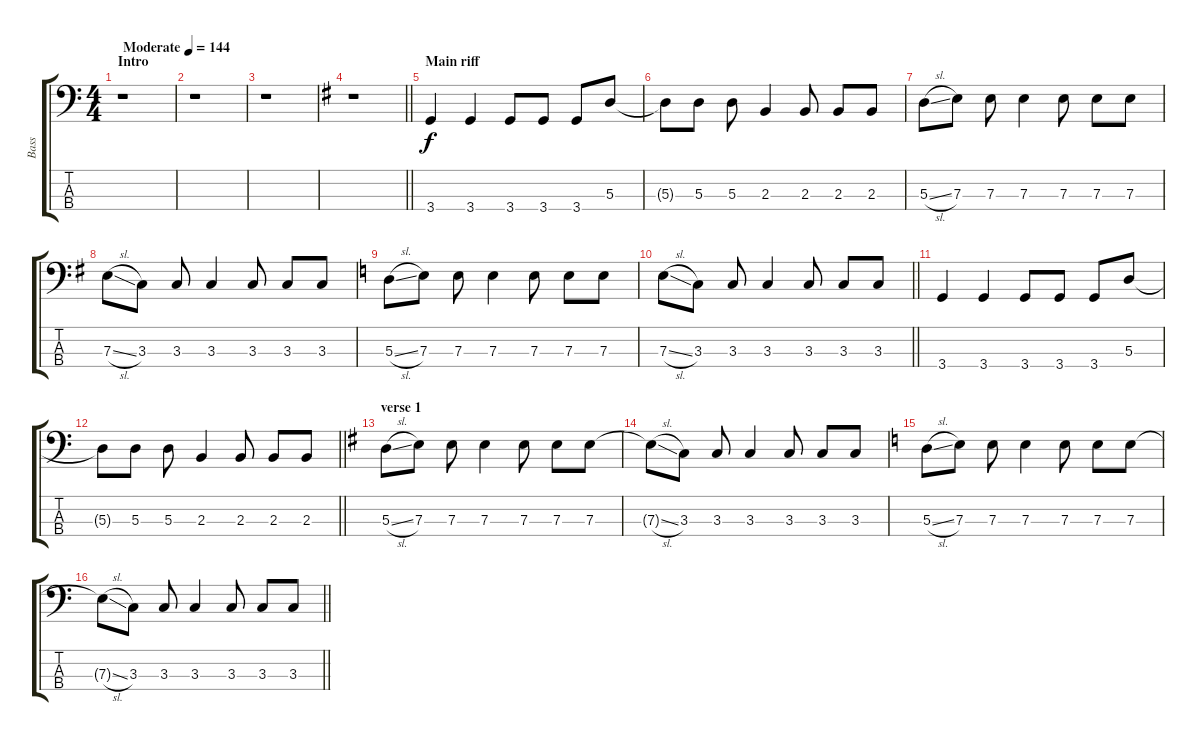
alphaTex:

\track ("Bass" "Bass") {instrument electricbassfinger}
\staff {score tabs}
\tuning (G2 D2 A1 E1) {hide}
\ts (4 4)
\section ("" "Intro ")
\tempo (144 "Moderate")
\clef f4
\ks c
r.1{dy f instrument electricbassfinger} |
r.1 |
r.1 |
\barLineRight lightlight
\ks g
r.1 |
\section ("" "Main riff")
3.4.4 3.4.4 3.4.8 3.4.8 3.4.8 5.3.8 |
5.3{t}.8 5.3.8 5.3.8 2.3.4 2.3.8 2.3.8 2.3.8 |
5.3{sl}.8 7.3.8 7.3.8 7.3.4 7.3.8 7.3.8 7.3.8 |
7.3{sl}.8 3.3.8 3.3.8 3.3.4 3.3.8 3.3.8 3.3.8 |
\ks c
5.3{sl}.8 7.3.8 7.3.8 7.3.4 7.3.8 7.3.8 7.3.8 |
\barLineRight lightlight
7.3{sl}.8 3.3.8 3.3.8 3.3.4 3.3.8 3.3.8 3.3.8 |
3.4.4 3.4.4 3.4.8 3.4.8 3.4.8 5.3.8 |
\barLineRight lightlight
5.3{t}.8 5.3.8 5.3.8 2.3.4 2.3.8 2.3.8 2.3.8 |
\section ("" "verse 1")
\ks g
5.3{sl}.8 7.3.8 7.3.8 7.3.4 7.3.8 7.3.8 7.3.8 |
7.3{sl t}.8 3.3.8 3.3.8 3.3.4 3.3.8 3.3.8 3.3.8 |
\ks c
5.3{sl}.8 7.3.8 7.3.8 7.3.4 7.3.8 7.3.8 7.3.8 |
\barLineRight lightlight
7.3{sl t}.8 3.3.8 3.3.8 3.3.4 3.3.8 3.3.8 3.3.8
